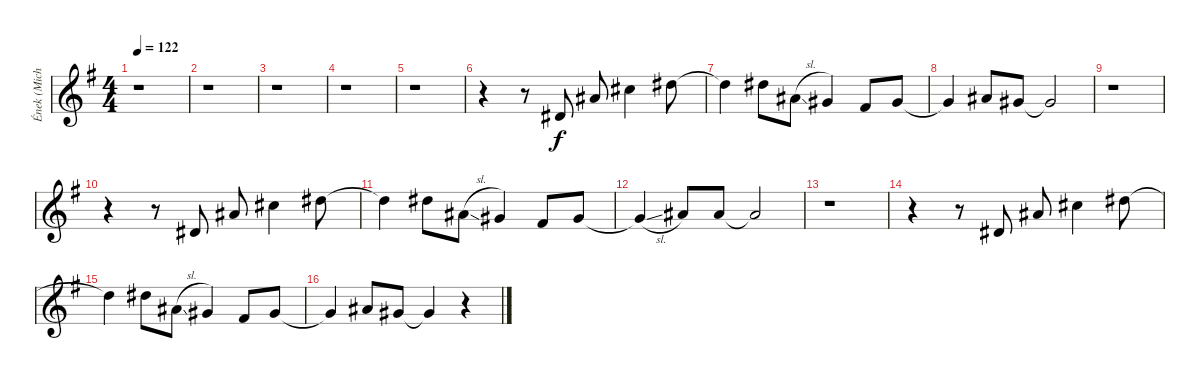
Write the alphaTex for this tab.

\track ("Ének (Michael Vescera)" "Ének (Mich") {instrument tenorsax}
\staff {score}
\tuning (E4 B3 G3 D3 A2 E2) {hide}
\ts (4 4)
\tempo 122
\clef g2
\ks g
r.1{dy f} |
r.1 |
r.1 |
r.1 |
r.1 |
r.4 r.8 4.2.8 6.1.8 9.1.4 11.1.8 |
11.1{t}.4 11.1.8 6.1{sl}.8 4.1.4 2.1.8 4.1.8 |
4.1{t}.4 6.1.8 4.1.8 4.1{t}.2 |
r.1 |
r.4 r.8 4.2.8 6.1.8 9.1.4 11.1.8 |
11.1{t}.4 11.1.8 6.1{sl}.8 4.1.4 2.1.8 4.1.8 |
4.1{sl t}.4 6.1.8 6.1.8 6.1{t}.2 |
r.1 |
r.4 r.8 4.2.8 6.1.8 9.1.4 11.1.8 |
11.1{t}.4 11.1.8 6.1{sl}.8 4.1.4 2.1.8 4.1.8 |
4.1{t}.4 6.1.8 4.1.8 4.1{t}.4 r.4
